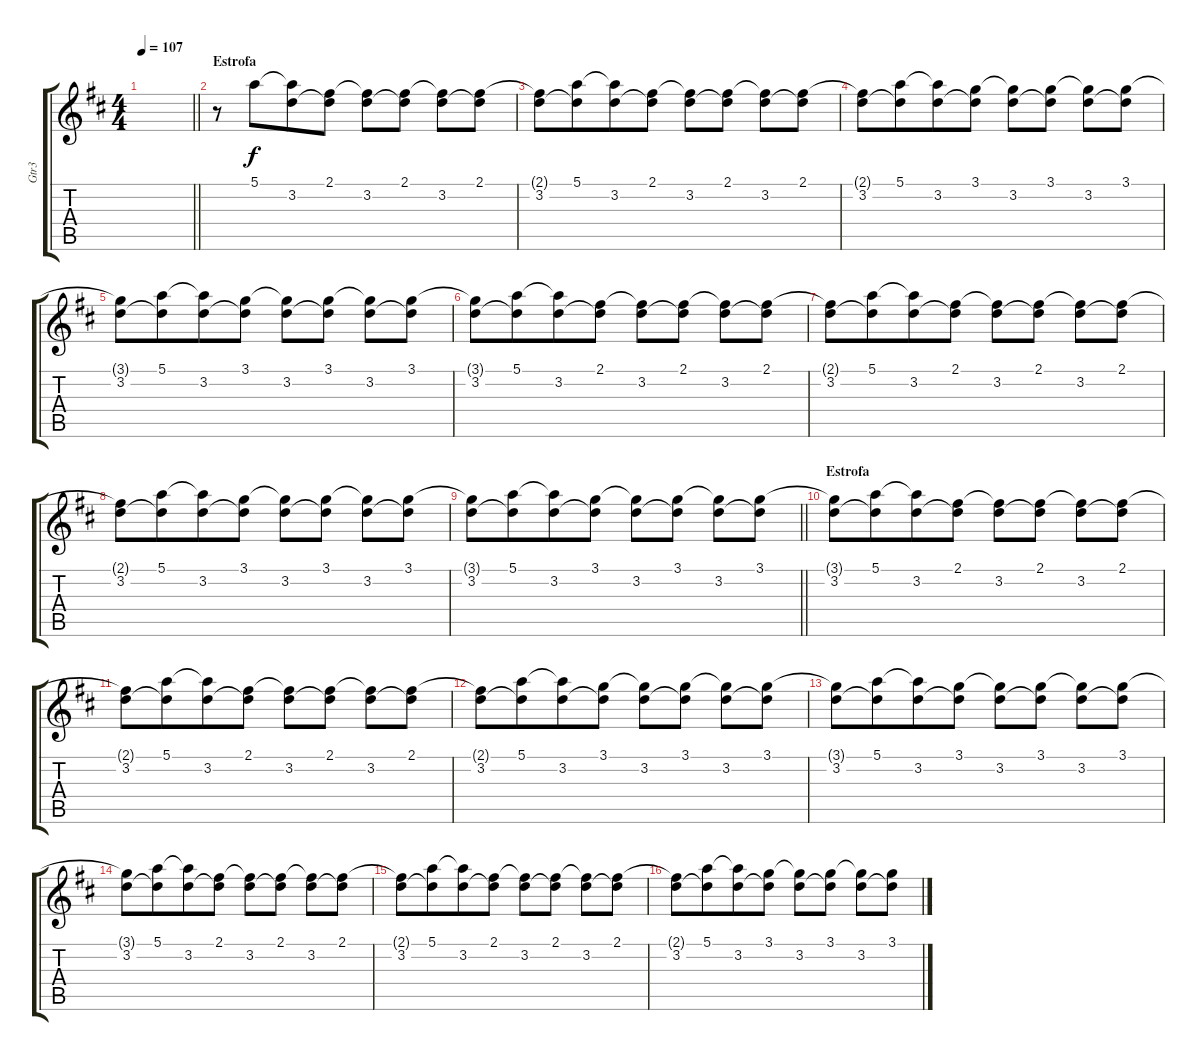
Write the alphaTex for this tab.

\track ("Gtr3" "Gtr3") {instrument overdrivenguitar}
\staff {score tabs}
\tuning (E4 B3 G3 D3 A2 E2) {hide}
\ts (4 4)
\tempo 107
\clef g2
\barLineRight lightlight
\ks d
|
\section ("" "Estrofa")
r.8 5.1.8{beam merge} (5.1{t} 3.2).8{beam merge} (2.1 3.2{t}).8 (2.1{t} 3.2).8 (2.1 3.2{t}).8 (2.1{t} 3.2).8 (2.1 3.2{t}).8 |
(2.1{t} 3.2).8 (5.1 3.2{t}).8{beam merge} (5.1{t} 3.2).8{beam merge} (2.1 3.2{t}).8 (2.1{t} 3.2).8 (2.1 3.2{t}).8 (2.1{t} 3.2).8 (2.1 3.2{t}).8 |
(2.1{t} 3.2).8 (5.1 3.2{t}).8{beam merge} (5.1{t} 3.2).8{beam merge} (3.1 3.2{t}).8 (3.1{t} 3.2).8 (3.1 3.2{t}).8 (3.1{t} 3.2).8 (3.1 3.2{t}).8 |
(3.1{t} 3.2).8 (5.1 3.2{t}).8{beam merge} (5.1{t} 3.2).8{beam merge} (3.1 3.2{t}).8 (3.1{t} 3.2).8 (3.1 3.2{t}).8 (3.1{t} 3.2).8 (3.1 3.2{t}).8 |
(3.1{t} 3.2).8 (5.1 3.2{t}).8{beam merge} (5.1{t} 3.2).8{beam merge} (2.1 3.2{t}).8 (2.1{t} 3.2).8 (2.1 3.2{t}).8 (2.1{t} 3.2).8 (2.1 3.2{t}).8 |
(2.1{t} 3.2).8 (5.1 3.2{t}).8{beam merge} (5.1{t} 3.2).8{beam merge} (2.1 3.2{t}).8 (2.1{t} 3.2).8 (2.1 3.2{t}).8 (2.1{t} 3.2).8 (2.1 3.2{t}).8 |
(2.1{t} 3.2).8 (5.1 3.2{t}).8{beam merge} (5.1{t} 3.2).8{beam merge} (3.1 3.2{t}).8 (3.1{t} 3.2).8 (3.1 3.2{t}).8 (3.1{t} 3.2).8 (3.1 3.2{t}).8 |
\barLineRight lightlight
(3.1{t} 3.2).8 (5.1 3.2{t}).8{beam merge} (5.1{t} 3.2).8{beam merge} (3.1 3.2{t}).8 (3.1{t} 3.2).8 (3.1 3.2{t}).8 (3.1{t} 3.2).8 (3.1 3.2{t}).8 |
\section ("" "Estrofa")
(3.1{t} 3.2).8 (5.1 3.2{t}).8{beam merge} (5.1{t} 3.2).8{beam merge} (2.1 3.2{t}).8 (2.1{t} 3.2).8 (2.1 3.2{t}).8 (2.1{t} 3.2).8 (2.1 3.2{t}).8 |
(2.1{t} 3.2).8 (5.1 3.2{t}).8{beam merge} (5.1{t} 3.2).8{beam merge} (2.1 3.2{t}).8 (2.1{t} 3.2).8 (2.1 3.2{t}).8 (2.1{t} 3.2).8 (2.1 3.2{t}).8 |
(2.1{t} 3.2).8 (5.1 3.2{t}).8{beam merge} (5.1{t} 3.2).8{beam merge} (3.1 3.2{t}).8 (3.1{t} 3.2).8 (3.1 3.2{t}).8 (3.1{t} 3.2).8 (3.1 3.2{t}).8 |
(3.1{t} 3.2).8 (5.1 3.2{t}).8{beam merge} (5.1{t} 3.2).8{beam merge} (3.1 3.2{t}).8 (3.1{t} 3.2).8 (3.1 3.2{t}).8 (3.1{t} 3.2).8 (3.1 3.2{t}).8 |
(3.1{t} 3.2).8 (5.1 3.2{t}).8{beam merge} (5.1{t} 3.2).8{beam merge} (2.1 3.2{t}).8 (2.1{t} 3.2).8 (2.1 3.2{t}).8 (2.1{t} 3.2).8 (2.1 3.2{t}).8 |
(2.1{t} 3.2).8 (5.1 3.2{t}).8{beam merge} (5.1{t} 3.2).8{beam merge} (2.1 3.2{t}).8 (2.1{t} 3.2).8 (2.1 3.2{t}).8 (2.1{t} 3.2).8 (2.1 3.2{t}).8 |
(2.1{t} 3.2).8 (5.1 3.2{t}).8{beam merge} (5.1{t} 3.2).8{beam merge} (3.1 3.2{t}).8 (3.1{t} 3.2).8 (3.1 3.2{t}).8 (3.1{t} 3.2).8 (3.1 3.2{t}).8
